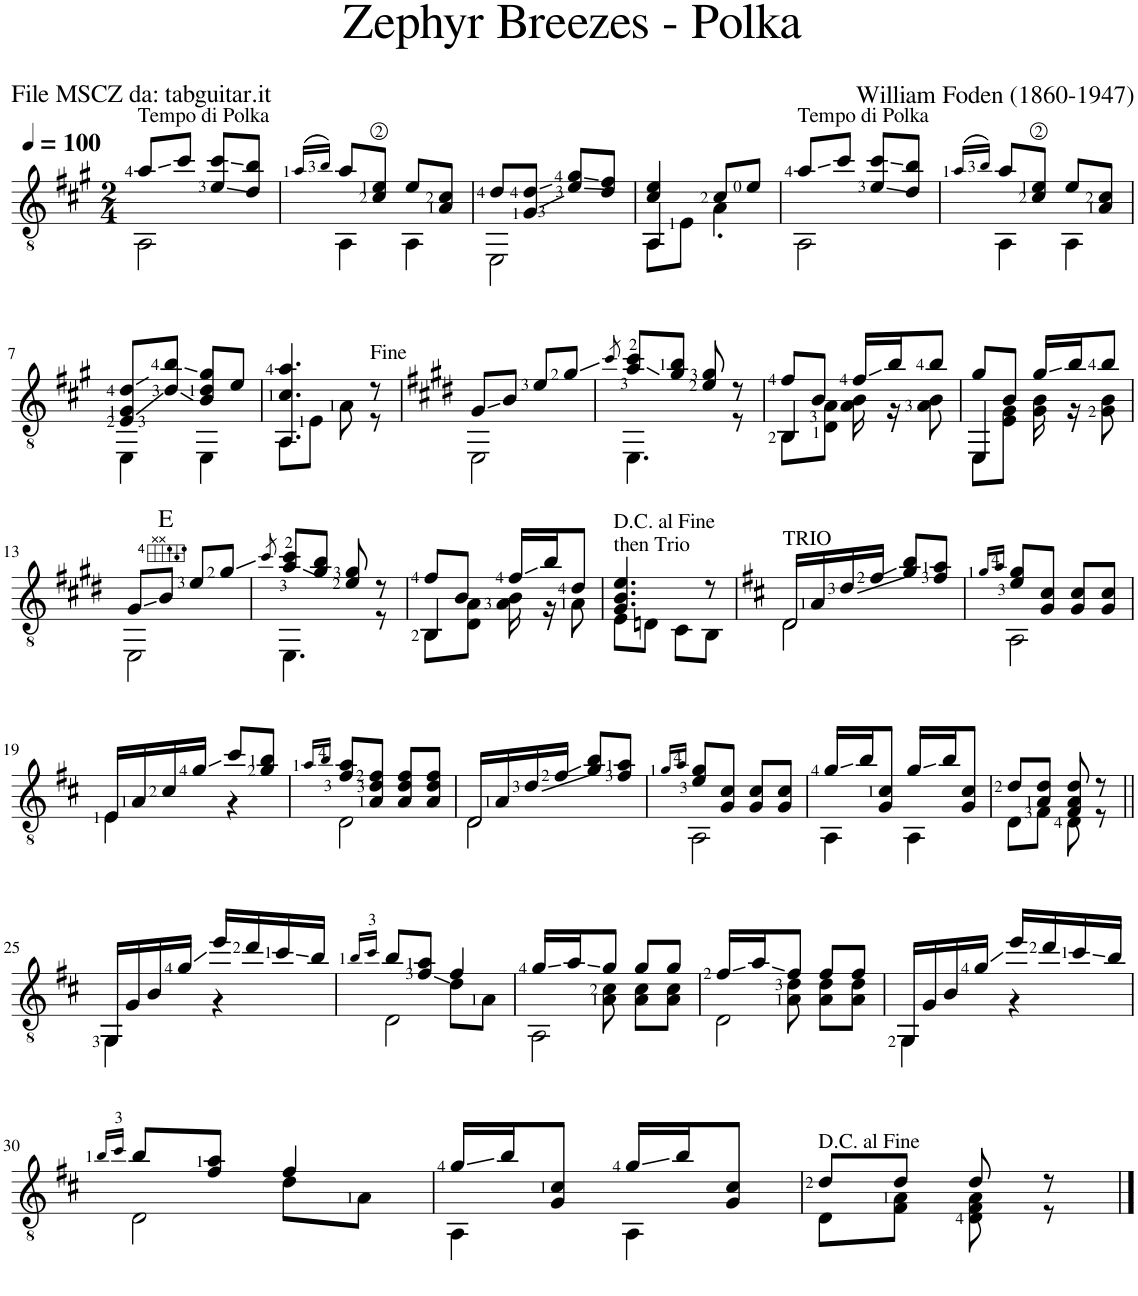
**kern	**harte
*part1	*part1
*staff1	*
*I"Guitar	*
*I'Guit.	*
*clefGv2	*
*k[f#c#g#]	*
*M2/4	*
*MM100	*
=1	=1
*^	*
!LO:TX:a:t=Tempo di Polka	!	!
8a/L	2AA\	.
8cc#/J	.	.
8e/ 8cc#/L	.	.
8d/ 8b/J	.	.
=2	=2	=2
(16qa/LL	.	.
16qb/JJ)	.	.
8a/L	4AA\	.
8c#/ 8e/J	.	.
8e/L	4AA\	.
8A/ 8c#/J	.	.
=3	=3	=3
8d/L	2EE\	.
8G#/ 8d/J	.	.
8e/ 8g#/L	.	.
8d/ 8f#/J	.	.
=4	=4	=4
*	*^	*
4c#/ 4e/	8AA\L	4AA/	.
.	8E\J	.	.
8c#/L	4A<\	4ryy	.
8e/J	.	.	.
*	*v	*v	*
=5	=5	=5
!LO:TX:a:t=Tempo di Polka	!	!
8a/L	2AA\	.
8cc#/J	.	.
8e/ 8cc#/L	.	.
8d/ 8b/J	.	.
=6	=6	=6
(16qa/LL	.	.
16qb/JJ)	.	.
8a/L	4AA\	.
8c#/ 8e/J	.	.
8e/L	4AA\	.
8A/ 8c#/J	.	.
!!LO:LB:g=z	!!
=7	=7	=7
8E/ 8G#/ 8d/L	4EE\	.
8d/ 8b/J	.	.
8B/ 8d/ 8g#/L	4EE\	.
8e/J	.	.
=8	=8	=8
4.AA/ 4.c#/ 4.a/	8AA\L	.
.	8E\J	.
.	8A\	.
8r	8r	.
=9	=9	=9
*k[f#c#g#d#]	*	*
8G#/L	2EE\	.
8B/J	.	.
8e/L	.	.
8g#/J	.	.
=10	=10	=10
8qcc#/	.	.
8a/ 8cc#/L	4.EE\	.
8g#/ 8b/J	.	.
8e/ 8g#/	.	.
8r	8r	.
=11	=11	=11
*	*^	*
8f#/L	8BB\L	4BB/	.
8B/J	8D#\ 8A\J	.	.
16f#/LL	16A\ 16B\	4ryy	.
16b/J	16r	.	.
8b/J	8A\ 8B\	.	.
=12	=12	=12	=12
8g#/L	8EE\L	4EE/	.
8B/J	8E\ 8G#\J	.	.
16g#/LL	16G#\ 16B\	4ryy	.
16b/J	16r	.	.
8b/J	8G#\ 8B\	.	.
*	*v	*v	*
!!LO:LB:g=z
=13	=13	=13
8G#/L	2EE\	.
8B/J	.	E:maj
8e/L	.	.
8g#/J	.	.
=14	=14	=14
8qcc#/	.	.
8a/ 8cc#/L	4.EE\	.
8g#/ 8b/J	.	.
8e/ 8g#/	.	.
8r	8r	.
=15	=15	=15
*	*^	*
8f#/L	8BB\L	4BB/	.
8B/J	8D#\ 8A\J	.	.
16f#/LL	16A\ 16B\	4ryy	.
16b/J	16r	.	.
8d#/J	8A\	.	.
*	*v	*v	*
=16	=16	=16
!LO:TX:a:t=then Trio	!	!
4.G#/ 4.B/ 4.e/	8E\L	.
.	8Dn\J	.
.	8C#\L	.
8r	8BB\J	.
=17	=17	=17
*k[f#c#]	*	*
!LO:TX:a:t=TRIO	!	!
!LO:N:head=open	!	!
16D/LL	2D\	.
16A/	.	.
16d/	.	.
16f#/JJ	.	.
8g/ 8b/L	.	.
8f#/ 8a/J	.	.
=18	=18	=18
16qg/LL	.	.
16qa/JJ	.	.
8e/ 8g/L	2AA\	.
8G/ 8c#/J	.	.
8G/ 8c#/L	.	.
8G/ 8c#/J	.	.
!!LO:LB:g=z	!!
=19	=19	=19
16E/LL	4E\	.
16A/	.	.
16c#/	.	.
16g/JJ	.	.
8cc#/L	4r	.
8g/ 8b/J	.	.
=20	=20	=20
16qa/LL	.	.
16qb/JJ	.	.
8f#/ 8a/L	2D\	.
8A/ 8d/ 8f#/J	.	.
8A/ 8d/ 8f#/L	.	.
8A/ 8d/ 8f#/J	.	.
=21	=21	=21
!LO:N:head=open	!	!
16D/LL	2D\	.
16A/	.	.
16d/	.	.
16f#/JJ	.	.
8g/ 8b/L	.	.
8f#/ 8a/J	.	.
=22	=22	=22
16qg/LL	.	.
16qa/JJ	.	.
8e/ 8g/L	2AA\	.
8G/ 8c#/J	.	.
8G/ 8c#/L	.	.
8G/ 8c#/J	.	.
=23	=23	=23
16g/LL	4AA\	.
16b/J	.	.
8G/ 8c#/J	.	.
16g/LL	4AA\	.
16b/J	.	.
8G/ 8c#/J	.	.
=24	=24	=24
8d/L	8D\L	.
8A/ 8d/J	8F#\J	.
8F#/ 8A/ 8d/	8D\	.
8r	8r	.
!!LO:LB:g=z	!!
=25||	=25||	=25||
16GG/LL	4GG\	.
16G/	.	.
16B/	.	.
16g/JJ	.	.
16ee/LL	4r	.
16dd/	.	.
16cc#/	.	.
16b/JJ	.	.
*v	*v	*
=26	=26
16qb/LL	.
16qcc#/JJ	.
*^	*
*	*^	*
8b/L	4ryy	2D\	.
8f#/ 8a/J	.	.	.
4f#/	8d\L	.	.
.	8A\J	.	.
=27	=27	=27	=27
16g/LL	8ryy	2AA\	.
16a/J	.	.	.
8g/J	8A\ 8c#\	.	.
8g/L	8A\ 8c#\L	.	.
8g/J	8A\ 8c#\J	.	.
=28	=28	=28	=28
16f#/LL	8ryy	2D\	.
16a/J	.	.	.
8f#/J	8A\ 8d\	.	.
8f#/L	8A\ 8d\L	.	.
8f#/J	8A\ 8d\J	.	.
*	*v	*v	*
=29	=29	=29
16GG/LL	4GG\	.
16G/	.	.
16B/	.	.
16g/JJ	.	.
16ee/LL	4r	.
16dd/	.	.
16cc#/	.	.
16b/JJ	.	.
*v	*v	*
!!LO:LB:g=z
=30	=30
16qb/LL	.
16qcc#/JJ	.
*^	*
*	*^	*
8b/L	4ryy	2D\	.
8f#/ 8a/J	.	.	.
4f#/	8d\L	.	.
.	8A\J	.	.
*	*v	*v	*
=31	=31	=31
16g/LL	4AA\	.
16b/J	.	.
8G/ 8c#/J	.	.
16g/LL	4AA\	.
16b/J	.	.
8G/ 8c#/J	.	.
=32	=32	=32
8d/L	8D\L	.
8d/J	8F#\ 8A\J	.
8d/	8D\ 8F#\ 8A\	.
8r	8r	.
*v	*v	*
==	==
*-	*-
